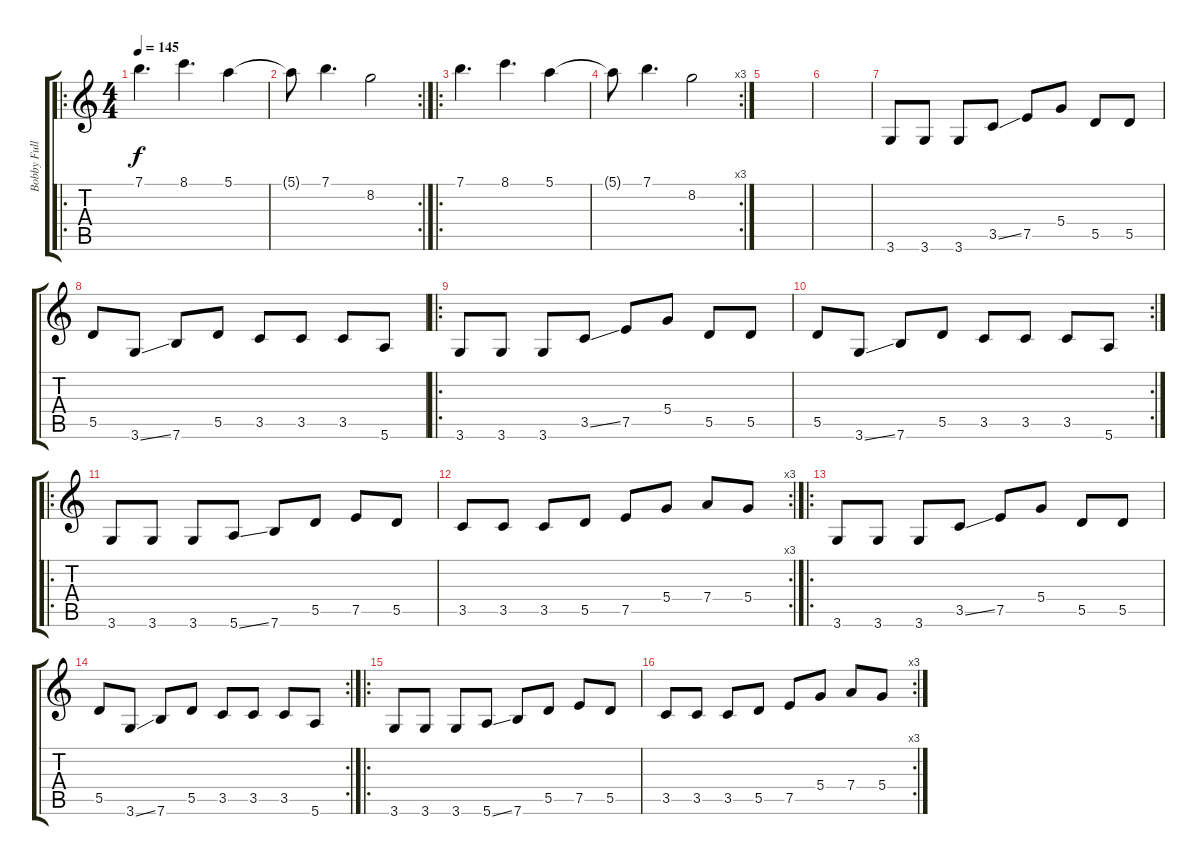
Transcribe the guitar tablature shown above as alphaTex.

\track ("Bobby Fuller" "Bobby Full") {instrument electricguitarclean}
\staff {score tabs}
\tuning (E4 B3 G3 D3 A2 E2) {hide}
\ro
\ts (4 4)
\tempo 145
\clef g2
\ks c
7.1.4{d dy f volume 9} 8.1.4{d} 5.1.4 |
\rc 2
5.1{t}.8 7.1.4{d} 8.2.2 |
\ro
7.1.4{d volume 12} 8.1.4{d} 5.1.4 |
\rc 3
5.1{t}.8 7.1.4{d} 8.2.2 |
|
|
3.6.8 3.6.8 3.6.8 3.5{ss}.8 7.5.8 5.4.8 5.5.8 5.5.8 |
5.5.8 3.6{ss}.8 7.6.8 5.5.8 3.5.8 3.5.8 3.5.8 5.6.8 |
\ro
3.6.8 3.6.8 3.6.8 3.5{ss}.8 7.5.8 5.4.8 5.5.8 5.5.8 |
\rc 2
5.5.8 3.6{ss}.8 7.6.8 5.5.8 3.5.8 3.5.8 3.5.8 5.6.8 |
\ro
3.6.8 3.6.8 3.6.8 5.6{ss}.8 7.6.8 5.5.8 7.5.8 5.5.8 |
\rc 3
3.5.8 3.5.8 3.5.8 5.5.8 7.5.8 5.4.8 7.4.8 5.4.8 |
\ro
3.6.8 3.6.8 3.6.8 3.5{ss}.8 7.5.8 5.4.8 5.5.8 5.5.8 |
\rc 2
5.5.8 3.6{ss}.8 7.6.8 5.5.8 3.5.8 3.5.8 3.5.8 5.6.8 |
\ro
3.6.8 3.6.8 3.6.8 5.6{ss}.8 7.6.8 5.5.8 7.5.8 5.5.8 |
\rc 3
3.5.8 3.5.8 3.5.8 5.5.8 7.5.8 5.4.8 7.4.8 5.4.8
